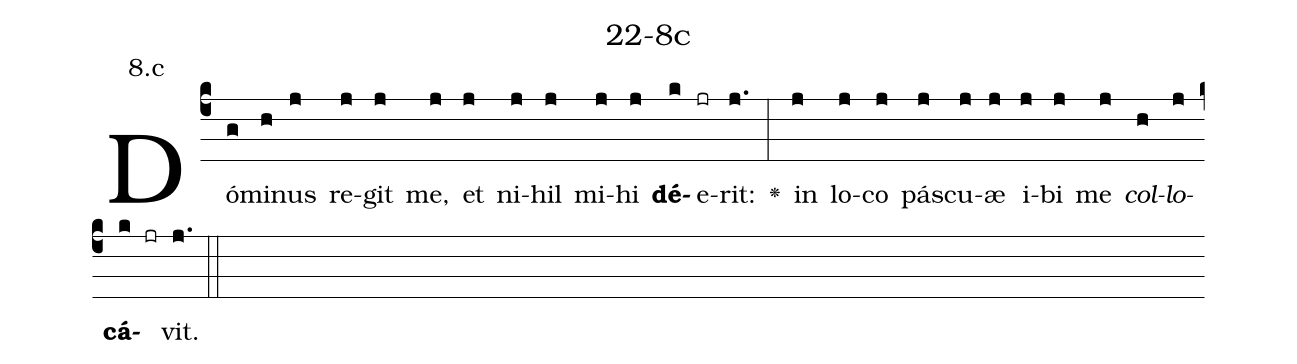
name: 22-8c;
annotation: 8.c;
%%
(c4)Dó(g)mi(h)nus(j) re(j)git(j) me,(j) et(j) ni(j)hil(j) mi(j)hi(j) <b>dé</b>(k)e(jr)rit:(j.) <v>\greheightstar</v>(:) in(j) lo(j)co(j) pás(j)cu(j)æ(j) i(j)bi(j) me(j) <i>col</i>(h)<i>lo</i>(j)<b>cá</b>(k jr)vit.(j.) (::)


%E(j) u(j) o(h) u(j) a(k) e.(j.) (::)
